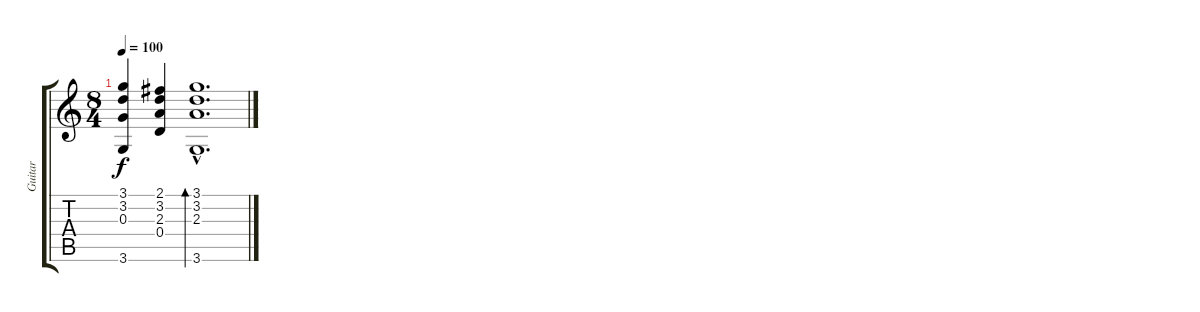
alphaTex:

\track ("Guitar" "Guitar") {instrument acousticguitarnylon}
\staff {score tabs}
\tuning (E4 B3 G3 D3 A2 E2) {hide}
\ts (8 4)
\tempo 100
\clef g2
\ks c
(3.1 3.2 0.3 3.6).4{dy f} (2.1 3.2 2.3 0.4).4 (3.1{hac} 3.2{hac} 2.3{hac} 3.6{hac}).1{d bd 120}
